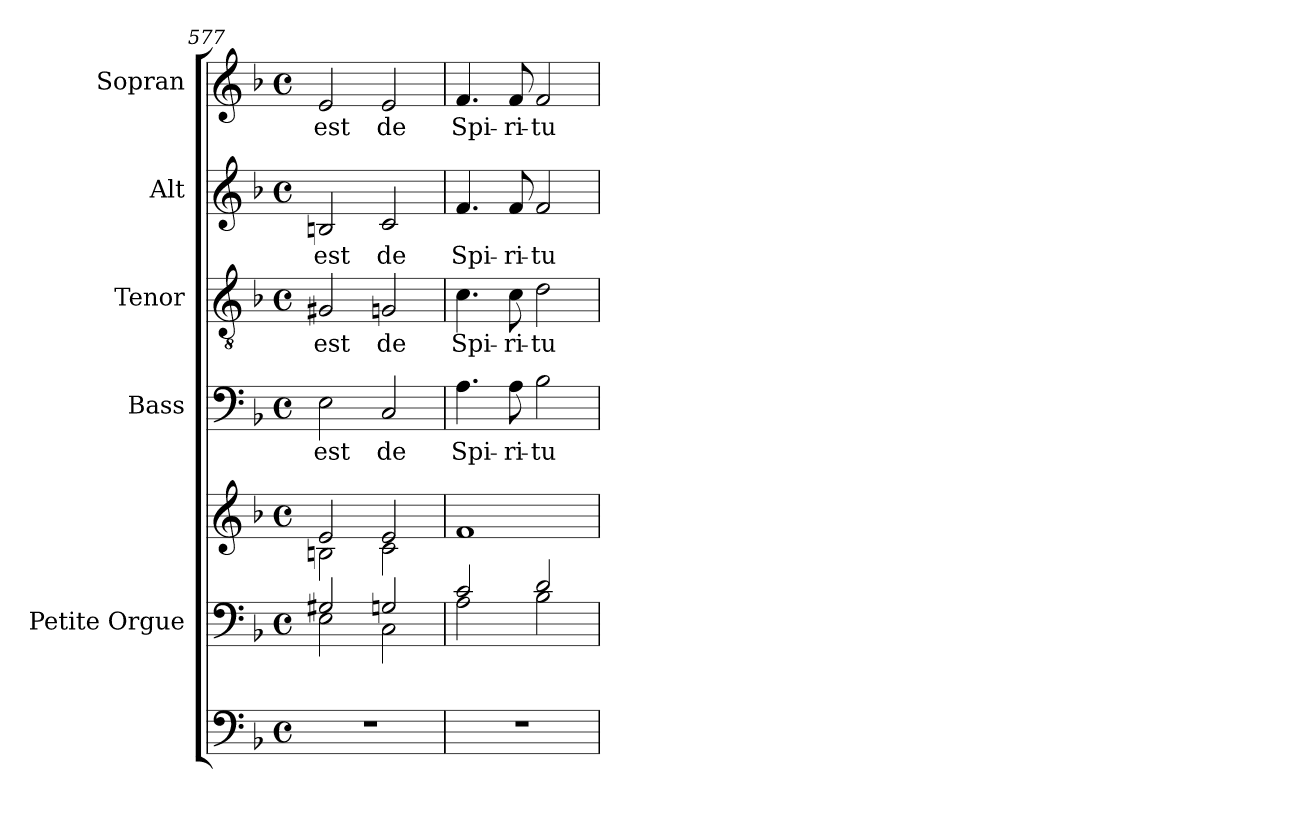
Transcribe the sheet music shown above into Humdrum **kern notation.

**kern	**kern	**kern	**kern	**text	**kern	**text	**kern	**text	**kern	**text
*part6	*part5	*part5	*part4	*part4	*part3	*part3	*part2	*part2	*part1	*part1
*staff7	*staff6	*staff5	*staff4	*staff4	*staff3	*staff3	*staff2	*staff2	*staff1	*staff1
*	*I"Petite Orgue	*	*I"Bass	*	*I"Tenor	*	*I"Alt	*	*I"Sopran	*
*	*I'Org. 1	*	*I'B.	*	*I'T.	*	*I'A.	*	*I'S.	*
*clefF4	*clefF4	*clefG2	*clefF4	*	*clefGv2	*	*clefG2	*	*clefG2	*
*k[b-]	*k[b-]	*k[b-]	*k[b-]	*	*k[b-]	*	*k[b-]	*	*k[b-]	*
*F:	*F:	*F:	*F:	*	*F:	*	*F:	*	*F:	*
*M4/4	*M4/4	*M4/4	*M4/4	*	*M4/4	*	*M4/4	*	*M4/4	*
*met(c)	*met(c)	*met(c)	*met(c)	*	*met(c)	*	*met(c)	*	*met(c)	*
=577	=577	=577	=577	=577	=577	=577	=577	=577	=577	=577
*	*^	*^	*	*	*	*	*	*	*	*
!	!	!	!	!	!	!LO:LY:b	!	!LO:LY:b	!	!LO:LY:b	!	!LO:LY:b
1r	2G#X/	2E\	2e/	2Bn\	2E\	est	2G#X/	est	2Bn/	est	2e/	est
!	!	!	!	!	!	!LO:LY:b	!	!LO:LY:b	!	!LO:LY:b	!	!LO:LY:b
.	2Gn/	2C\	2e/	2c\	2C/	de	2Gn/	de	2c/	de	2e/	de
=578	=578	=578	=578	=578	=578	=578	=578	=578	=578	=578	=578	=578
!	!	!	!	!	!	!LO:LY:b	!	!LO:LY:b	!	!LO:LY:b	!	!LO:LY:b
*	*	*	*v	*v	*	*	*	*	*	*	*	*
1r	2c/	2A\	1f	4.A\	Spi-	4.c\	Spi-	4.f/	Spi-	4.f/	Spi-
!	!	!	!	!	!LO:LY:b	!	!LO:LY:b	!	!LO:LY:b	!	!LO:LY:b
.	.	.	.	8A\	-ri-	8c\	-ri-	8f/	-ri-	8f/	-ri-
!	!	!	!	!	!LO:LY:b	!	!LO:LY:b	!	!LO:LY:b	!	!LO:LY:b
.	2d/	2B-\	.	2B-\	-tu	2d\	-tu	2f/	-tu	2f/	-tu
*	*v	*v	*	*	*	*	*	*	*	*	*
=	=	=	=	=	=	=	=	=	=	=
*-	*-	*-	*-	*-	*-	*-	*-	*-	*-	*-
